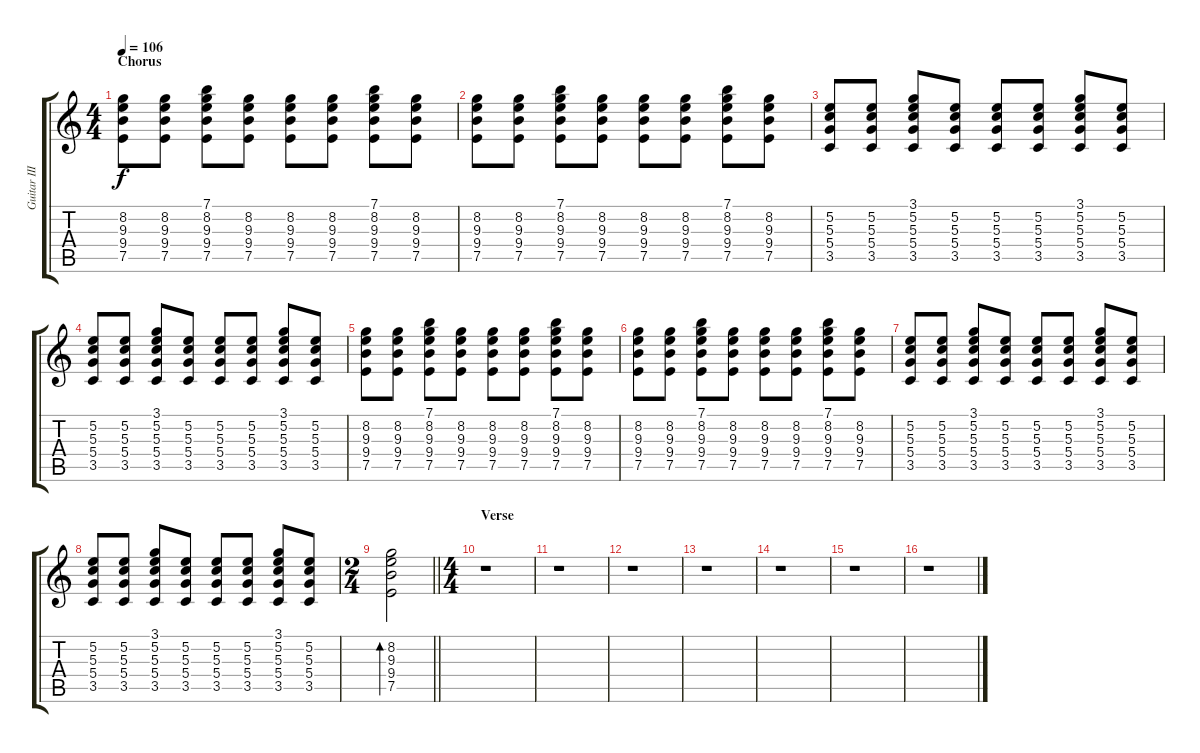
\track ("Guitar III" "Guitar III") {instrument distortionguitar}
\staff {score tabs}
\tuning (E4 B3 G3 D3 A2 E2) {hide}
\ts (4 4)
\section ("" "Chorus")
\tempo 106
\clef g2
\ks c
(8.2 9.3 9.4 7.5).8{dy f} (8.2 9.3 9.4 7.5).8 (7.1 8.2 9.3 9.4 7.5).8 (8.2 9.3 9.4 7.5).8 (8.2 9.3 9.4 7.5).8 (8.2 9.3 9.4 7.5).8 (7.1 8.2 9.3 9.4 7.5).8 (8.2 9.3 9.4 7.5).8 |
(8.2 9.3 9.4 7.5).8 (8.2 9.3 9.4 7.5).8 (7.1 8.2 9.3 9.4 7.5).8 (8.2 9.3 9.4 7.5).8 (8.2 9.3 9.4 7.5).8 (8.2 9.3 9.4 7.5).8 (7.1 8.2 9.3 9.4 7.5).8 (8.2 9.3 9.4 7.5).8 |
(5.2 5.3 5.4 3.5).8 (5.2 5.3 5.4 3.5).8 (3.1 5.2 5.3 5.4 3.5).8 (5.2 5.3 5.4 3.5).8 (5.2 5.3 5.4 3.5).8 (5.2 5.3 5.4 3.5).8 (3.1 5.2 5.3 5.4 3.5).8 (5.2 5.3 5.4 3.5).8 |
(5.2 5.3 5.4 3.5).8 (5.2 5.3 5.4 3.5).8 (3.1 5.2 5.3 5.4 3.5).8 (5.2 5.3 5.4 3.5).8 (5.2 5.3 5.4 3.5).8 (5.2 5.3 5.4 3.5).8 (3.1 5.2 5.3 5.4 3.5).8 (5.2 5.3 5.4 3.5).8 |
(8.2 9.3 9.4 7.5).8 (8.2 9.3 9.4 7.5).8 (7.1 8.2 9.3 9.4 7.5).8 (8.2 9.3 9.4 7.5).8 (8.2 9.3 9.4 7.5).8 (8.2 9.3 9.4 7.5).8 (7.1 8.2 9.3 9.4 7.5).8 (8.2 9.3 9.4 7.5).8 |
(8.2 9.3 9.4 7.5).8 (8.2 9.3 9.4 7.5).8 (7.1 8.2 9.3 9.4 7.5).8 (8.2 9.3 9.4 7.5).8 (8.2 9.3 9.4 7.5).8 (8.2 9.3 9.4 7.5).8 (7.1 8.2 9.3 9.4 7.5).8 (8.2 9.3 9.4 7.5).8 |
(5.2 5.3 5.4 3.5).8 (5.2 5.3 5.4 3.5).8 (3.1 5.2 5.3 5.4 3.5).8 (5.2 5.3 5.4 3.5).8 (5.2 5.3 5.4 3.5).8 (5.2 5.3 5.4 3.5).8 (3.1 5.2 5.3 5.4 3.5).8 (5.2 5.3 5.4 3.5).8 |
(5.2 5.3 5.4 3.5).8 (5.2 5.3 5.4 3.5).8 (3.1 5.2 5.3 5.4 3.5).8 (5.2 5.3 5.4 3.5).8 (5.2 5.3 5.4 3.5).8 (5.2 5.3 5.4 3.5).8 (3.1 5.2 5.3 5.4 3.5).8 (5.2 5.3 5.4 3.5).8 |
\ts (2 4)
\barLineRight lightlight
(8.2 9.3 9.4 7.5).2{bd 240} |
\ts (4 4)
\section ("" "Verse")
r.1 |
r.1 |
r.1 |
r.1 |
r.1 |
r.1 |
r.1
